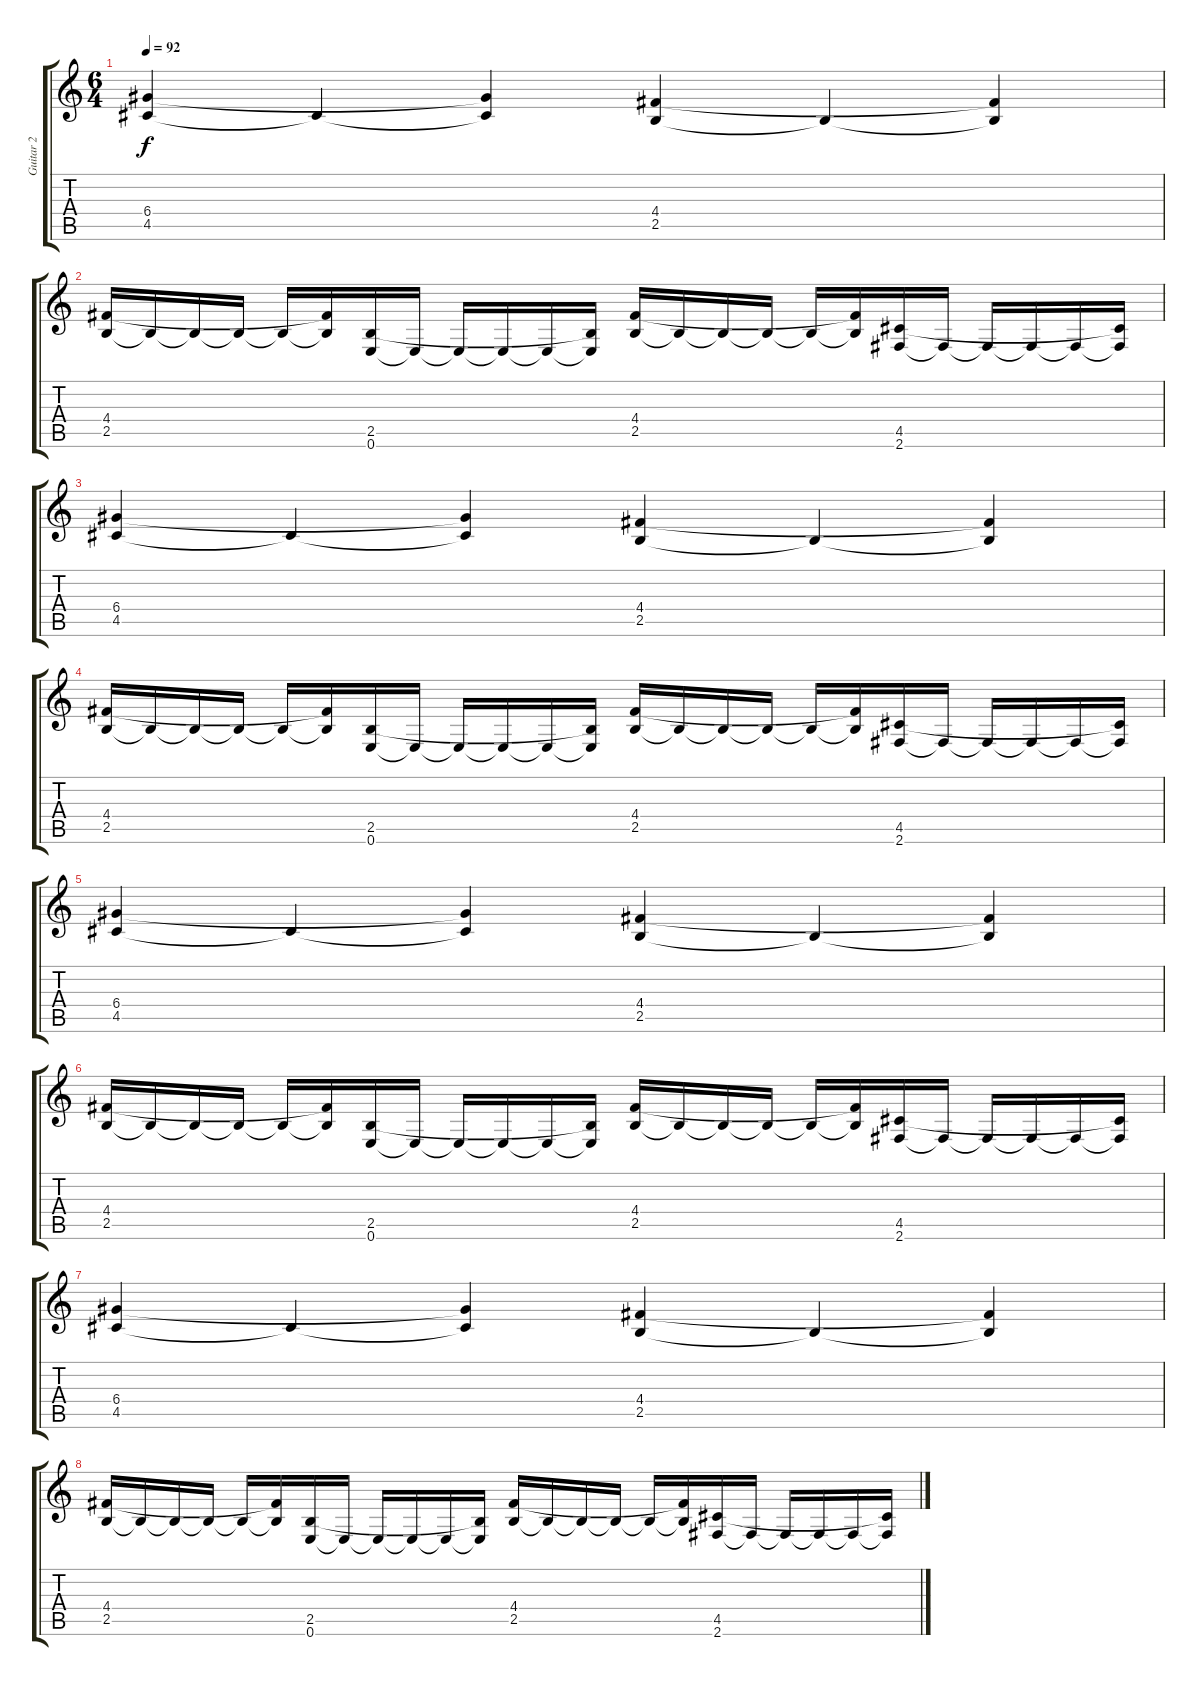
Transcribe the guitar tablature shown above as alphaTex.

\track ("Guitar 2" "Guitar 2") {instrument distortionguitar}
\staff {score tabs}
\tuning (E4 B3 G3 D3 A2 E2) {hide}
\ts (6 4)
\tempo 92
\clef g2
\ks c
(6.4 4.5).4{dy f instrument distortionguitar} 4.5{t}.4 (6.4{t} 4.5{t}).4 (4.4 2.5).4 2.5{t}.4 (4.4{t} 2.5{t}).4 |
(4.4 2.5).16 2.5{t}.16 2.5{t}.16 2.5{t}.16 2.5{t}.16 (4.4{t} 2.5{t}).16 (2.5 0.6).16 0.6{t}.16 0.6{t}.16 0.6{t}.16 0.6{t}.16 (2.5{t} 0.6{t}).16 (4.4 2.5).16 2.5{t}.16 2.5{t}.16 2.5{t}.16 2.5{t}.16 (4.4{t} 2.5{t}).16 (4.5 2.6).16 2.6{t}.16 2.6{t}.16 2.6{t}.16 2.6{t}.16 (4.5{t} 2.6{t}).16 |
(6.4 4.5).4 4.5{t}.4 (6.4{t} 4.5{t}).4 (4.4 2.5).4 2.5{t}.4 (4.4{t} 2.5{t}).4 |
(4.4 2.5).16 2.5{t}.16 2.5{t}.16 2.5{t}.16 2.5{t}.16 (4.4{t} 2.5{t}).16 (2.5 0.6).16 0.6{t}.16 0.6{t}.16 0.6{t}.16 0.6{t}.16 (2.5{t} 0.6{t}).16 (4.4 2.5).16 2.5{t}.16 2.5{t}.16 2.5{t}.16 2.5{t}.16 (4.4{t} 2.5{t}).16 (4.5 2.6).16 2.6{t}.16 2.6{t}.16 2.6{t}.16 2.6{t}.16 (4.5{t} 2.6{t}).16 |
(6.4 4.5).4 4.5{t}.4 (6.4{t} 4.5{t}).4 (4.4 2.5).4 2.5{t}.4 (4.4{t} 2.5{t}).4 |
(4.4 2.5).16 2.5{t}.16 2.5{t}.16 2.5{t}.16 2.5{t}.16 (4.4{t} 2.5{t}).16 (2.5 0.6).16 0.6{t}.16 0.6{t}.16 0.6{t}.16 0.6{t}.16 (2.5{t} 0.6{t}).16 (4.4 2.5).16 2.5{t}.16 2.5{t}.16 2.5{t}.16 2.5{t}.16 (4.4{t} 2.5{t}).16 (4.5 2.6).16 2.6{t}.16 2.6{t}.16 2.6{t}.16 2.6{t}.16 (4.5{t} 2.6{t}).16 |
(6.4 4.5).4 4.5{t}.4 (6.4{t} 4.5{t}).4 (4.4 2.5).4 2.5{t}.4 (4.4{t} 2.5{t}).4 |
(4.4 2.5).16 2.5{t}.16 2.5{t}.16 2.5{t}.16 2.5{t}.16 (4.4{t} 2.5{t}).16 (2.5 0.6).16 0.6{t}.16 0.6{t}.16 0.6{t}.16 0.6{t}.16 (2.5{t} 0.6{t}).16 (4.4 2.5).16 2.5{t}.16 2.5{t}.16 2.5{t}.16 2.5{t}.16 (4.4{t} 2.5{t}).16 (4.5 2.6).16 2.6{t}.16 2.6{t}.16 2.6{t}.16 2.6{t}.16 (4.5{t} 2.6{t}).16
